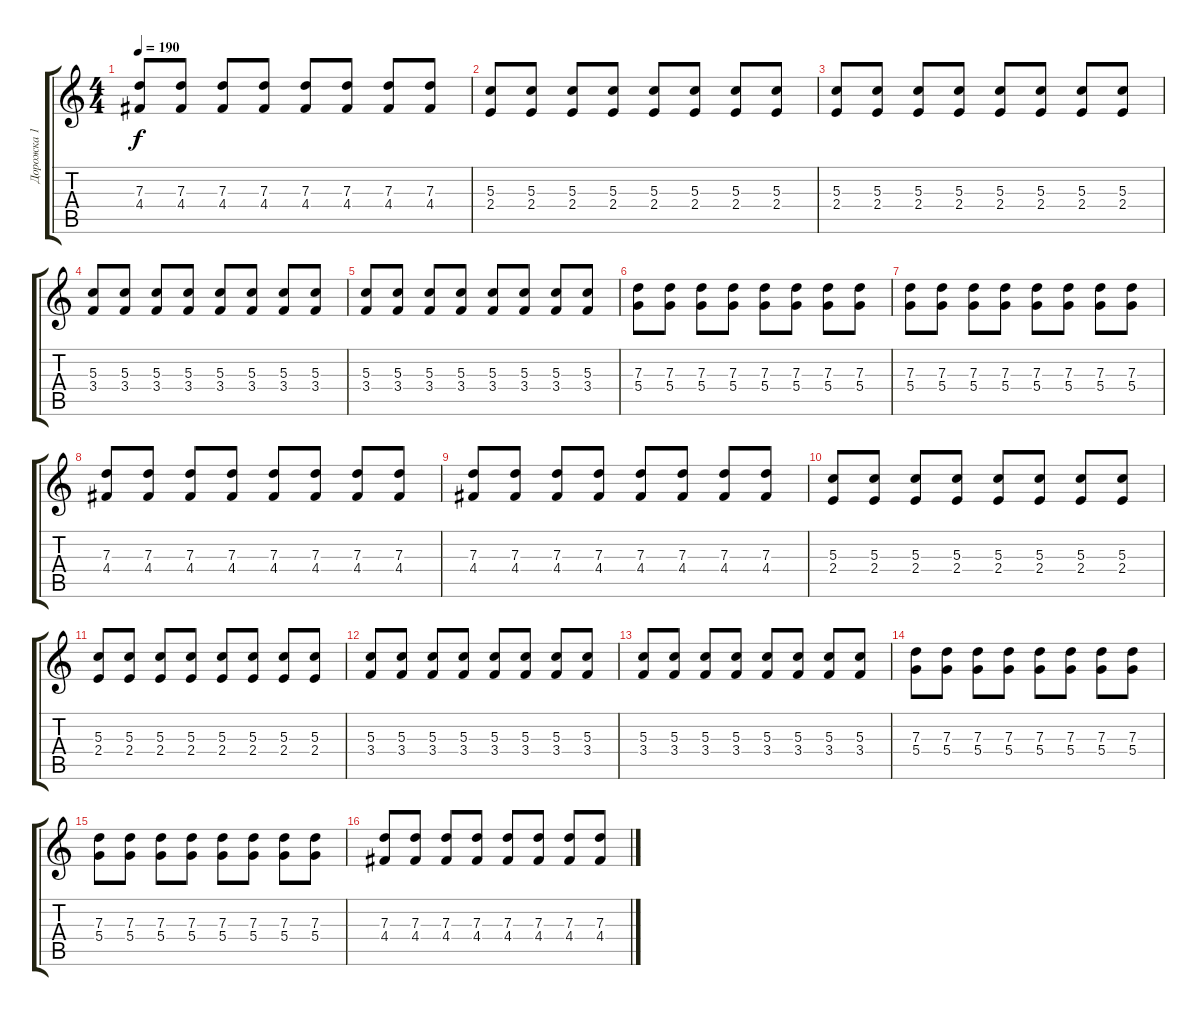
\track ("Дорожка 1" "Дорожка 1") {instrument distortionguitar}
\staff {score tabs}
\tuning (E4 B3 G3 D3 A2 E2) {hide}
\ts (4 4)
\tempo 190
\clef g2
\ks c
(7.3 4.4).8{dy f} (7.3 4.4).8 (7.3 4.4).8 (7.3 4.4).8 (7.3 4.4).8 (7.3 4.4).8 (7.3 4.4).8 (7.3 4.4).8 |
(5.3 2.4).8 (5.3 2.4).8 (5.3 2.4).8 (5.3 2.4).8 (5.3 2.4).8 (5.3 2.4).8 (5.3 2.4).8 (5.3 2.4).8 |
(5.3 2.4).8 (5.3 2.4).8 (5.3 2.4).8 (5.3 2.4).8 (5.3 2.4).8 (5.3 2.4).8 (5.3 2.4).8 (5.3 2.4).8 |
(5.3 3.4).8 (5.3 3.4).8 (5.3 3.4).8 (5.3 3.4).8 (5.3 3.4).8 (5.3 3.4).8 (5.3 3.4).8 (5.3 3.4).8 |
(5.3 3.4).8 (5.3 3.4).8 (5.3 3.4).8 (5.3 3.4).8 (5.3 3.4).8 (5.3 3.4).8 (5.3 3.4).8 (5.3 3.4).8 |
(7.3 5.4).8 (7.3 5.4).8 (7.3 5.4).8 (7.3 5.4).8 (7.3 5.4).8 (7.3 5.4).8 (7.3 5.4).8 (7.3 5.4).8 |
(7.3 5.4).8 (7.3 5.4).8 (7.3 5.4).8 (7.3 5.4).8 (7.3 5.4).8 (7.3 5.4).8 (7.3 5.4).8 (7.3 5.4).8 |
(7.3 4.4).8 (7.3 4.4).8 (7.3 4.4).8 (7.3 4.4).8 (7.3 4.4).8 (7.3 4.4).8 (7.3 4.4).8 (7.3 4.4).8 |
(7.3 4.4).8 (7.3 4.4).8 (7.3 4.4).8 (7.3 4.4).8 (7.3 4.4).8 (7.3 4.4).8 (7.3 4.4).8 (7.3 4.4).8 |
(5.3 2.4).8 (5.3 2.4).8 (5.3 2.4).8 (5.3 2.4).8 (5.3 2.4).8 (5.3 2.4).8 (5.3 2.4).8 (5.3 2.4).8 |
(5.3 2.4).8 (5.3 2.4).8 (5.3 2.4).8 (5.3 2.4).8 (5.3 2.4).8 (5.3 2.4).8 (5.3 2.4).8 (5.3 2.4).8 |
(5.3 3.4).8 (5.3 3.4).8 (5.3 3.4).8 (5.3 3.4).8 (5.3 3.4).8 (5.3 3.4).8 (5.3 3.4).8 (5.3 3.4).8 |
(5.3 3.4).8 (5.3 3.4).8 (5.3 3.4).8 (5.3 3.4).8 (5.3 3.4).8 (5.3 3.4).8 (5.3 3.4).8 (5.3 3.4).8 |
(7.3 5.4).8 (7.3 5.4).8 (7.3 5.4).8 (7.3 5.4).8 (7.3 5.4).8 (7.3 5.4).8 (7.3 5.4).8 (7.3 5.4).8 |
(7.3 5.4).8 (7.3 5.4).8 (7.3 5.4).8 (7.3 5.4).8 (7.3 5.4).8 (7.3 5.4).8 (7.3 5.4).8 (7.3 5.4).8 |
(7.3 4.4).8 (7.3 4.4).8 (7.3 4.4).8 (7.3 4.4).8 (7.3 4.4).8 (7.3 4.4).8 (7.3 4.4).8 (7.3 4.4).8
